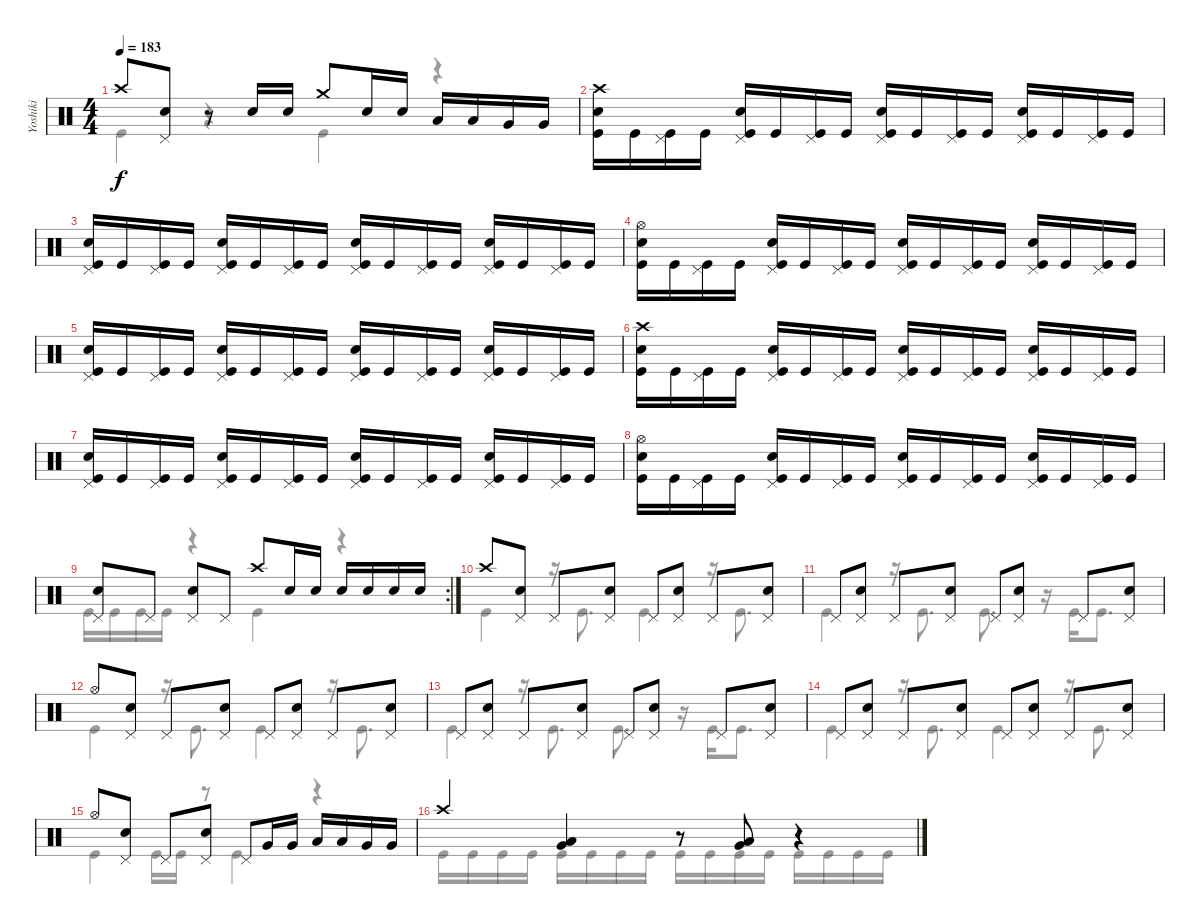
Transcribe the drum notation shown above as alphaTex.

\track ("Yoshiki" "Yoshiki") {instrument percussion}
\staff {score}
\articulation defaults
\voice
\ts (4 4)
\tempo 183
\clef neutral
\ks c "Crash high (hit)".8{dy f}
("Pedal Hi-Hat (hit)" "Snare (hit) 2").8 r.8 "Snare (hit) 2".16 "Snare (hit) 2".16 "Crash medium (hit)".8 "Snare (hit) 2".16 "Snare (hit) 2".16 "Low Tom (hit)".16 "Low Tom (hit)".16 "Very Low Tom (hit)".16 "Very Low Tom (hit)".16 |
("Crash high (hit)" "Snare (hit) 2" "Kick (hit)").16 "Kick (hit)".16 ("Pedal Hi-Hat (hit)" "Kick (hit)").16 "Kick (hit)".16 ("Pedal Hi-Hat (hit)" "Snare (hit) 2" "Kick (hit)").16 "Kick (hit)".16 ("Pedal Hi-Hat (hit)" "Kick (hit)").16 "Kick (hit)".16 ("Pedal Hi-Hat (hit)" "Snare (hit) 2" "Kick (hit)").16 "Kick (hit)".16 ("Pedal Hi-Hat (hit)" "Kick (hit)").16 "Kick (hit)".16 ("Pedal Hi-Hat (hit)" "Snare (hit) 2" "Kick (hit)").16 "Kick (hit)".16 ("Pedal Hi-Hat (hit)" "Kick (hit)").16 "Kick (hit)".16 |
("Pedal Hi-Hat (hit)" "Snare (hit) 2" "Kick (hit)").16 "Kick (hit)".16 ("Pedal Hi-Hat (hit)" "Kick (hit)").16 "Kick (hit)".16 ("Pedal Hi-Hat (hit)" "Snare (hit) 2" "Kick (hit)").16 "Kick (hit)".16 ("Pedal Hi-Hat (hit)" "Kick (hit)").16 "Kick (hit)".16 ("Pedal Hi-Hat (hit)" "Snare (hit) 2" "Kick (hit)").16 "Kick (hit)".16 ("Pedal Hi-Hat (hit)" "Kick (hit)").16 "Kick (hit)".16 ("Pedal Hi-Hat (hit)" "Snare (hit) 2" "Kick (hit)").16 "Kick (hit)".16 ("Pedal Hi-Hat (hit)" "Kick (hit)").16 "Kick (hit)".16 |
("Hi-Hat (open)" "Snare (hit) 2" "Kick (hit)").16 "Kick (hit)".16 ("Pedal Hi-Hat (hit)" "Kick (hit)").16 "Kick (hit)".16 ("Pedal Hi-Hat (hit)" "Snare (hit) 2" "Kick (hit)").16 "Kick (hit)".16 ("Pedal Hi-Hat (hit)" "Kick (hit)").16 "Kick (hit)".16 ("Pedal Hi-Hat (hit)" "Snare (hit) 2" "Kick (hit)").16 "Kick (hit)".16 ("Pedal Hi-Hat (hit)" "Kick (hit)").16 "Kick (hit)".16 ("Pedal Hi-Hat (hit)" "Snare (hit) 2" "Kick (hit)").16 "Kick (hit)".16 ("Pedal Hi-Hat (hit)" "Kick (hit)").16 "Kick (hit)".16 |
("Pedal Hi-Hat (hit)" "Snare (hit) 2" "Kick (hit)").16 "Kick (hit)".16 ("Pedal Hi-Hat (hit)" "Kick (hit)").16 "Kick (hit)".16 ("Pedal Hi-Hat (hit)" "Snare (hit) 2" "Kick (hit)").16 "Kick (hit)".16 ("Pedal Hi-Hat (hit)" "Kick (hit)").16 "Kick (hit)".16 ("Pedal Hi-Hat (hit)" "Snare (hit) 2" "Kick (hit)").16 "Kick (hit)".16 ("Pedal Hi-Hat (hit)" "Kick (hit)").16 "Kick (hit)".16 ("Pedal Hi-Hat (hit)" "Snare (hit) 2" "Kick (hit)").16 "Kick (hit)".16 ("Pedal Hi-Hat (hit)" "Kick (hit)").16 "Kick (hit)".16 |
("Crash high (hit)" "Snare (hit) 2" "Kick (hit)").16 "Kick (hit)".16 ("Pedal Hi-Hat (hit)" "Kick (hit)").16 "Kick (hit)".16 ("Pedal Hi-Hat (hit)" "Snare (hit) 2" "Kick (hit)").16 "Kick (hit)".16 ("Pedal Hi-Hat (hit)" "Kick (hit)").16 "Kick (hit)".16 ("Pedal Hi-Hat (hit)" "Snare (hit) 2" "Kick (hit)").16 "Kick (hit)".16 ("Pedal Hi-Hat (hit)" "Kick (hit)").16 "Kick (hit)".16 ("Pedal Hi-Hat (hit)" "Snare (hit) 2" "Kick (hit)").16 "Kick (hit)".16 ("Pedal Hi-Hat (hit)" "Kick (hit)").16 "Kick (hit)".16 |
("Pedal Hi-Hat (hit)" "Snare (hit) 2" "Kick (hit)").16 "Kick (hit)".16 ("Pedal Hi-Hat (hit)" "Kick (hit)").16 "Kick (hit)".16 ("Pedal Hi-Hat (hit)" "Snare (hit) 2" "Kick (hit)").16 "Kick (hit)".16 ("Pedal Hi-Hat (hit)" "Kick (hit)").16 "Kick (hit)".16 ("Pedal Hi-Hat (hit)" "Snare (hit) 2" "Kick (hit)").16 "Kick (hit)".16 ("Pedal Hi-Hat (hit)" "Kick (hit)").16 "Kick (hit)".16 ("Pedal Hi-Hat (hit)" "Snare (hit) 2" "Kick (hit)").16 "Kick (hit)".16 ("Pedal Hi-Hat (hit)" "Kick (hit)").16 "Kick (hit)".16 |
("Hi-Hat (open)" "Snare (hit) 2" "Kick (hit)").16 "Kick (hit)".16 ("Pedal Hi-Hat (hit)" "Kick (hit)").16 "Kick (hit)".16 ("Pedal Hi-Hat (hit)" "Snare (hit) 2" "Kick (hit)").16 "Kick (hit)".16 ("Pedal Hi-Hat (hit)" "Kick (hit)").16 "Kick (hit)".16 ("Pedal Hi-Hat (hit)" "Snare (hit) 2" "Kick (hit)").16 "Kick (hit)".16 ("Pedal Hi-Hat (hit)" "Kick (hit)").16 "Kick (hit)".16 ("Pedal Hi-Hat (hit)" "Snare (hit) 2" "Kick (hit)").16 "Kick (hit)".16 ("Pedal Hi-Hat (hit)" "Kick (hit)").16 "Kick (hit)".16 |
\rc 2
("Pedal Hi-Hat (hit)" "Snare (hit) 2").8 "Pedal Hi-Hat (hit)".8 ("Pedal Hi-Hat (hit)" "Snare (hit) 2").8 "Pedal Hi-Hat (hit)".8 "Crash high (hit)".8 "Snare (hit) 2".16 "Snare (hit) 2".16 "Snare (hit) 2".16 "Snare (hit) 2".16 "Snare (hit) 2".16 "Snare (hit) 2".16 |
"Crash high (hit)".8 ("Pedal Hi-Hat (hit)" "Snare (hit) 2").8 "Pedal Hi-Hat (hit)".8 ("Pedal Hi-Hat (hit)" "Snare (hit) 2").8 "Pedal Hi-Hat (hit)".8 ("Pedal Hi-Hat (hit)" "Snare (hit) 2").8 "Pedal Hi-Hat (hit)".8 ("Pedal Hi-Hat (hit)" "Snare (hit) 2").8 |
"Pedal Hi-Hat (hit)".8 ("Pedal Hi-Hat (hit)" "Snare (hit) 2").8 "Pedal Hi-Hat (hit)".8 ("Pedal Hi-Hat (hit)" "Snare (hit) 2").8 "Pedal Hi-Hat (hit)".8 ("Pedal Hi-Hat (hit)" "Snare (hit) 2").8 "Pedal Hi-Hat (hit)".8 ("Pedal Hi-Hat (hit)" "Snare (hit) 2").8 |
"Hi-Hat (open)".8 ("Pedal Hi-Hat (hit)" "Snare (hit) 2").8 "Pedal Hi-Hat (hit)".8 ("Pedal Hi-Hat (hit)" "Snare (hit) 2").8 "Pedal Hi-Hat (hit)".8 ("Pedal Hi-Hat (hit)" "Snare (hit) 2").8 "Pedal Hi-Hat (hit)".8 ("Pedal Hi-Hat (hit)" "Snare (hit) 2").8 |
"Pedal Hi-Hat (hit)".8 ("Pedal Hi-Hat (hit)" "Snare (hit) 2").8 "Pedal Hi-Hat (hit)".8 ("Pedal Hi-Hat (hit)" "Snare (hit) 2").8 "Pedal Hi-Hat (hit)".8 ("Pedal Hi-Hat (hit)" "Snare (hit) 2").8 "Pedal Hi-Hat (hit)".8 ("Pedal Hi-Hat (hit)" "Snare (hit) 2").8 |
"Pedal Hi-Hat (hit)".8 ("Pedal Hi-Hat (hit)" "Snare (hit) 2").8 "Pedal Hi-Hat (hit)".8 ("Pedal Hi-Hat (hit)" "Snare (hit) 2").8 "Pedal Hi-Hat (hit)".8 ("Pedal Hi-Hat (hit)" "Snare (hit) 2").8 "Pedal Hi-Hat (hit)".8 ("Pedal Hi-Hat (hit)" "Snare (hit) 2").8 |
"Hi-Hat (open)".8 ("Pedal Hi-Hat (hit)" "Snare (hit) 2").8 "Pedal Hi-Hat (hit)".8 ("Pedal Hi-Hat (hit)" "Snare (hit) 2").8 "Pedal Hi-Hat (hit)".8 "Very Low Tom (hit)".16 "Very Low Tom (hit)".16 "Low Tom (hit)".16 "Low Tom (hit)".16 "Very Low Tom (hit)".16 "Very Low Tom (hit)".16 |
"Crash high (hit)".4 ("Low Tom (hit)" "Very Low Tom (hit)").4 r.8 ("Very Low Tom (hit)" "Low Floor Tom (hit)").8 r.4
\voice
\clef neutral
\ottava regular
\simile none
\ks c "Kick (hit)".4{dy f}
r.4 "Kick (hit)".4 r.4 |
|
|
|
|
|
|
|
"Kick (hit)".16 "Kick (hit)".16 "Kick (hit)".16 "Kick (hit)".16 r.4 "Kick (hit)".4 r.4 |
"Kick (hit)".4 r.16 "Kick (hit)".8{d} "Kick (hit)".4 r.16 "Kick (hit)".8{d} |
"Kick (hit)".4 r.16 "Kick (hit)".8{d} "Kick (hit)".8{d} r.16 "Kick (hit)".16 "Kick (hit)".8{d} |
"Kick (hit)".4 r.16 "Kick (hit)".8{d} "Kick (hit)".4 r.16 "Kick (hit)".8{d} |
"Kick (hit)".4 r.16 "Kick (hit)".8{d} "Kick (hit)".8{d} r.16 "Kick (hit)".16 "Kick (hit)".8{d} |
"Kick (hit)".4 r.16 "Kick (hit)".8{d} "Kick (hit)".4 r.16 "Kick (hit)".8{d} |
"Kick (hit)".4 "Kick (hit)".16 "Kick (hit)".16 r.8 "Kick (hit)".4 r.4 |
"Kick (hit)".16 "Kick (hit)".16 "Kick (hit)".16 "Kick (hit)".16 "Kick (hit)".16 "Kick (hit)".16 "Kick (hit)".16 "Kick (hit)".16 "Kick (hit)".16 "Kick (hit)".16 "Kick (hit)".16 "Kick (hit)".16 "Kick (hit)".16 "Kick (hit)".16 "Kick (hit)".16 "Kick (hit)".16
